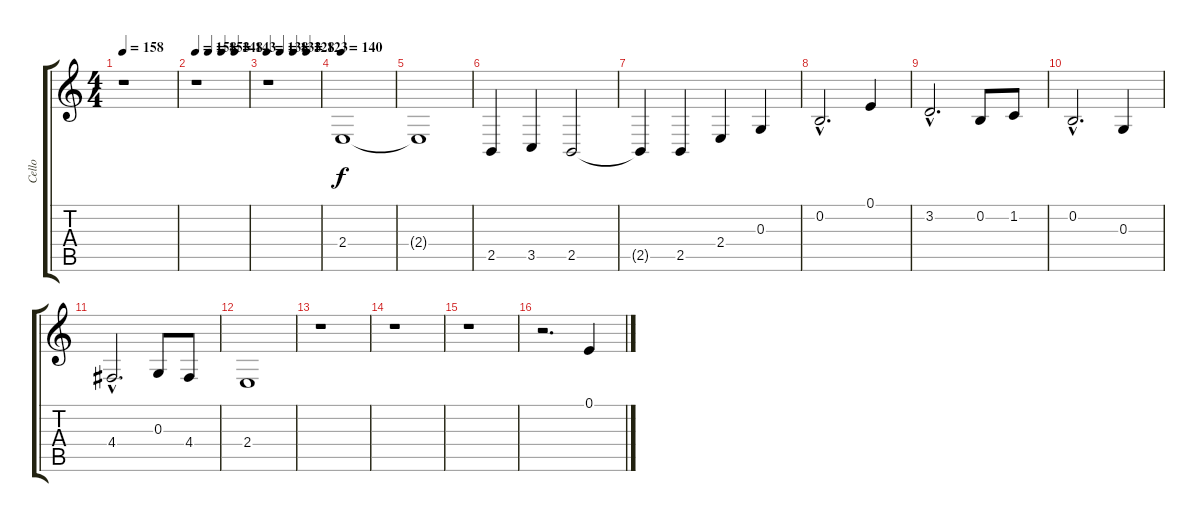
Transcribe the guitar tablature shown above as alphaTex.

\track ("Cello" "Cello") {instrument cello}
\staff {score tabs}
\tuning (E4 B3 G3 D3 A2 E2) {hide}
\ts (4 4)
\tempo 158
\clef g2
\ks c
r.1{dy f} |
\tempo 158
\tempo (153 0.25)
\tempo (148 0.5)
\tempo (143 0.75)
r.1 |
\tempo 138
\tempo (133 0.25)
\tempo (128 0.5)
\tempo (123 0.75)
r.1 |
\tempo 140
2.4.1 |
2.4{t}.1 |
2.5.4 3.5.4 2.5.2 |
2.5{t}.4 2.5.4 2.4.4 0.3.4 |
0.2{hac}.2{d} 0.1.4 |
3.2{hac}.2{d} 0.2.8 1.2.8 |
0.2{hac}.2{d} 0.3.4 |
4.4{hac}.2{d} 0.3.8 4.4.8 |
2.4.1 |
r.1 |
r.1 |
r.1 |
r.2{d} 0.1.4
